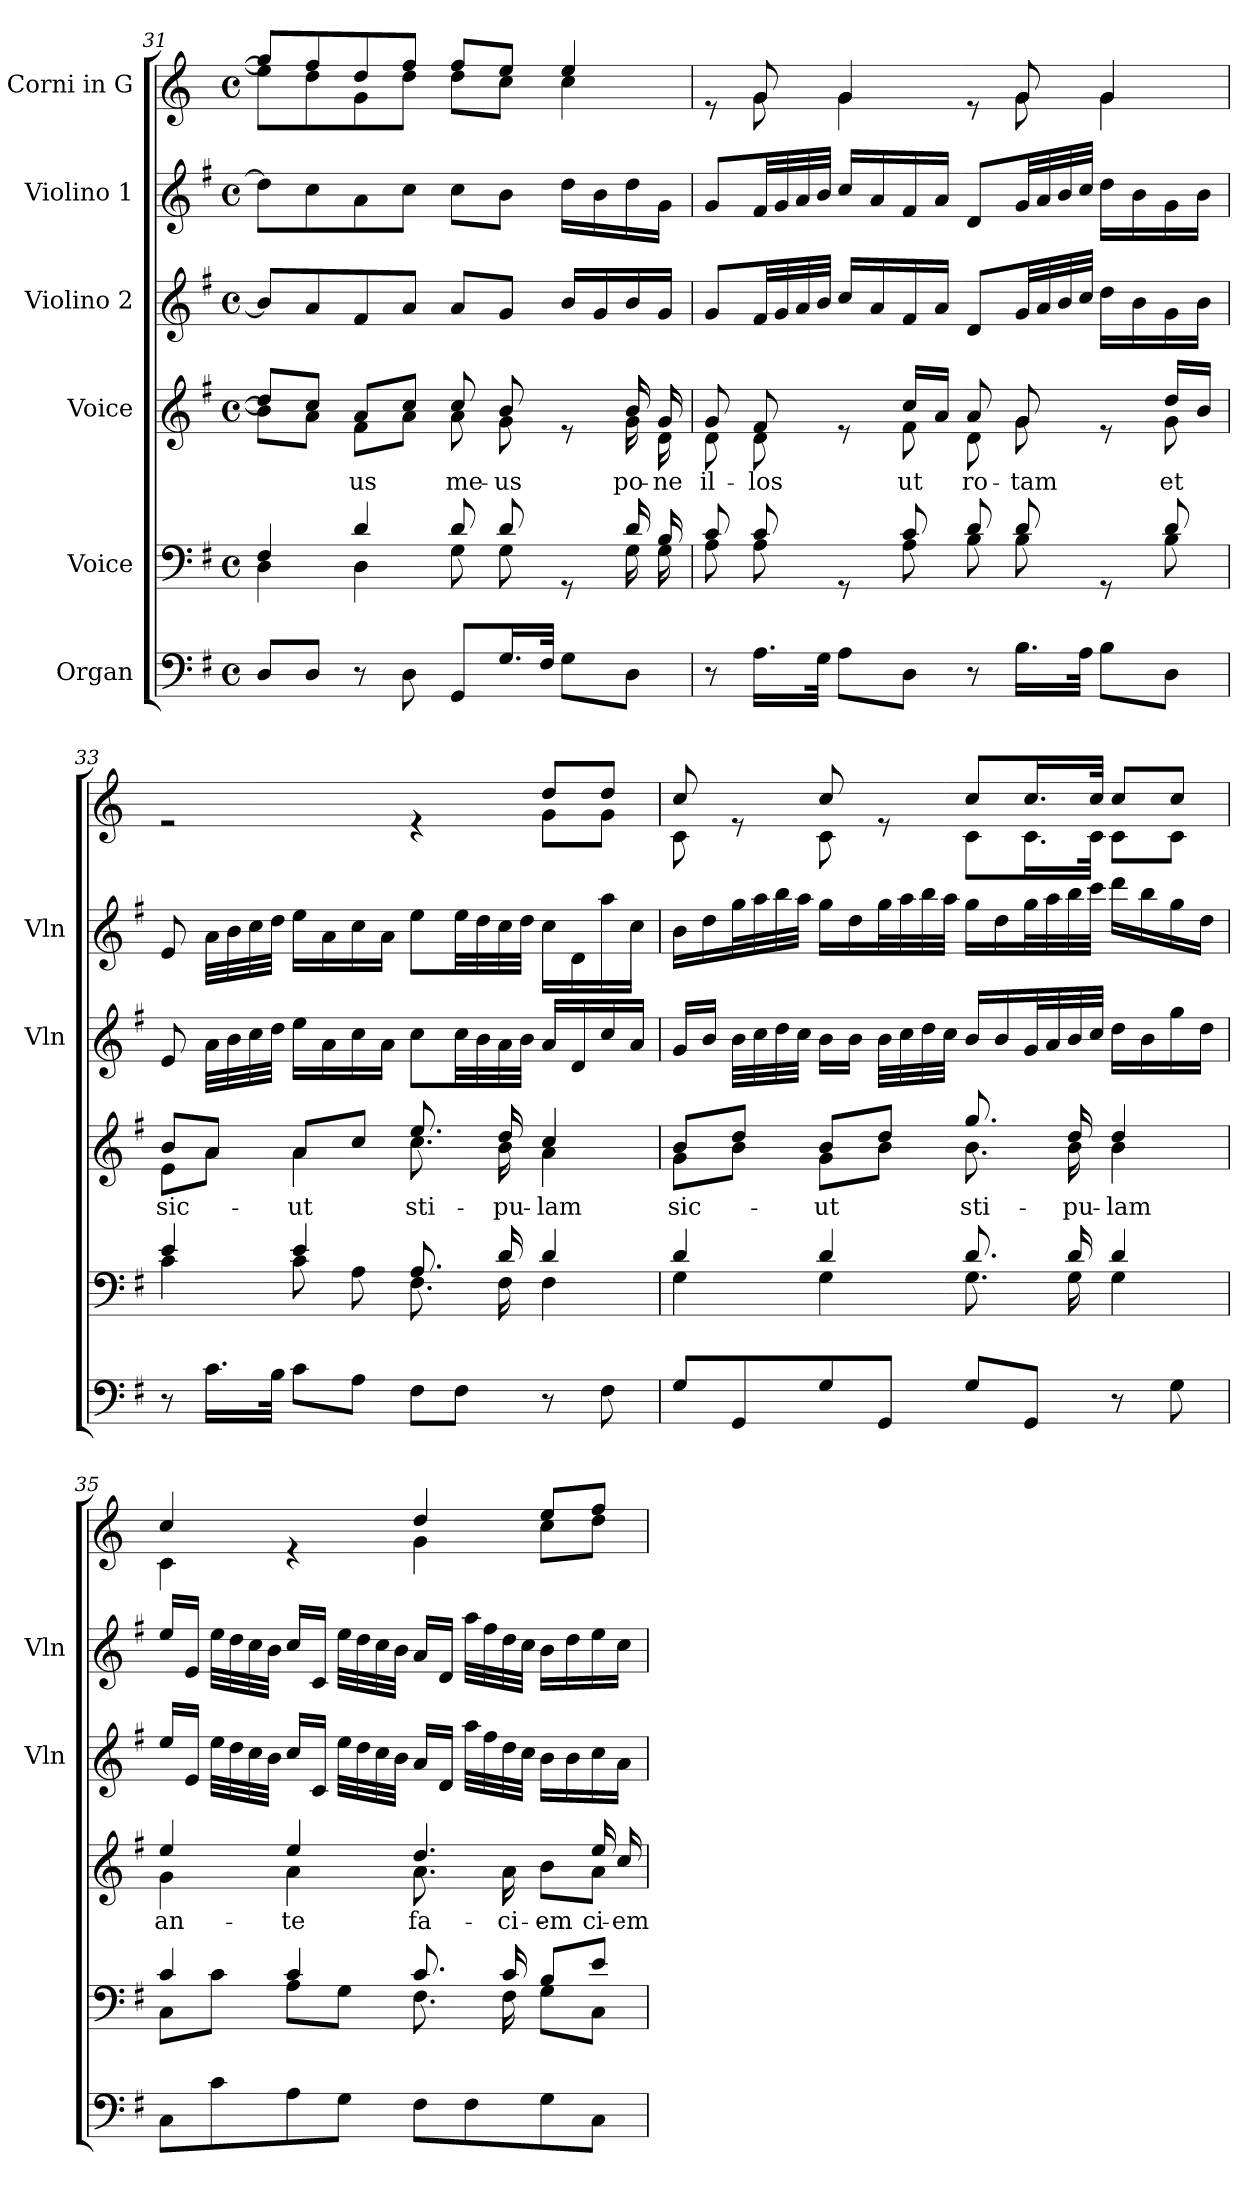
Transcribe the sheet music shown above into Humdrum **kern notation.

**kern	**kern	**kern	**text	**kern	**kern	**kern
*part6	*part5	*part4	*part4	*part3	*part2	*part1
*staff6	*staff5	*staff4	*staff4	*staff3	*staff2	*staff1
*I"Organ	*I"Voice	*I"Voice	*	*I"Violino 2	*I"Violino 1	*I"Corni in G
*	*	*	*	*I'Vln	*I'Vln	*
*clefF4	*clefF4	*clefG2	*	*clefG2	*clefG2	*clefG2
*	*	*	*	*	*	*ITrd3c5
*k[f#]	*k[f#]	*k[f#]	*	*k[f#]	*k[f#]	*k[f#]
*M4/4	*M4/4	*M4/4	*	*M4/4	*M4/4	*M4/4
*met(c)	*met(c)	*met(c)	*	*met(c)	*met(c)	*met(c)
=31	=31	=31	=31	=31	=31	=31
*	*^	*^	*	*	*	*^
8D/L	4F#/	4D\	8dd/L]	8b\L]	.	8b/L]	8dd\L]	8dd/L]	8b\L]
8D/J	.	.	8cc/J	8a\J	.	8a/	8cc\	8cc/	8a\
!	!	!	!	!	!LO:LY:b	!	!	!	!
8r	4d/	4D\	8a/L	8f#\L	-us	8f#/	8a\	8a/	8d\
8D\	.	.	8cc/J	8a\J	.	8a/J	8cc\J	8cc/J	8a\J
!	!	!	!	!	!LO:LY:b	!	!	!	!
8GG/L	8d/	8G\	8cc/	8a\	me-	8a/L	8cc\L	8cc/L	8a\L
!	!	!	!	!	!LO:LY:b	!	!	!	!
16.G/L	8d/	8G\	8b/	8g\	-us	8g/J	8b\J	8b/J	8g\J
32F#/JJk	.	.	.	.	.	.	.	.	.
8G\L	8rGG	8ryy	8re	8ryy	.	16b/LL	16dd\LL	4b/	4g\
.	.	.	.	.	.	16g/	16b\	.	.
!	!	!	!	!	!LO:LY:b	!	!	!	!
8D\J	16d/	16G\	16b/	16g\	po-	16b/	16dd\	.	.
!	!	!	!	!	!LO:LY:b	!	!	!	!
.	16B/	16G\	16g/	16d\	-ne	16g/JJ	16g\JJ	.	.
=32	=32	=32	=32	=32	=32	=32	=32	=32	=32
!	!	!	!	!	!LO:LY:b	!	!	!	!
8r	8c/	8A\	8g/	8d\	il-	8g/L	8g/L	8re	8ryy
!	!	!	!	!	!LO:LY:b	!	!	!	!
16.A\LL	8c/	8A\	8f#/	8d\	-los	32f#/LL	32f#/LL	8d/	8d\
.	.	.	.	.	.	32g/	32g/	.	.
.	.	.	.	.	.	32a/	32a/	.	.
32G\JJk	.	.	.	.	.	32b/JJJ	32b/JJJ	.	.
8A\L	8rGG	8ryy	8re	8ryy	.	16cc/LL	16cc/LL	4d/	4d\
.	.	.	.	.	.	16a/	16a/	.	.
!	!	!	!	!	!LO:LY:b	!	!	!	!
8D\J	8c/	8A\	16cc/LL	8f#\	ut	16f#/	16f#/	.	.
.	.	.	16a/JJ	.	.	16a/JJ	16a/JJ	.	.
!	!	!	!	!	!LO:LY:b	!	!	!	!
8r	8d/	8B\	8a/	8d\	ro-	8d/L	8d/L	8re	8ryy
!	!	!	!	!	!LO:LY:b	!	!	!	!
16.B\LL	8d/	8B\	8g/	8g\	-tam	32g/LL	32g/LL	8d/	8d\
.	.	.	.	.	.	32a/	32a/	.	.
.	.	.	.	.	.	32b/	32b/	.	.
32A\JJk	.	.	.	.	.	32cc/JJJ	32cc/JJJ	.	.
8B\L	8rGG	8ryy	8re	8ryy	.	16dd\LL	16dd\LL	4d/	4d\
.	.	.	.	.	.	16b\	16b\	.	.
!	!	!	!	!	!LO:LY:b	!	!	!	!
8D\J	8d/	8B\	16dd/LL	8g\	et	16g\	16g\	.	.
.	.	.	16b/JJ	.	.	16b\JJ	16b\JJ	.	.
!!LO:LB:g=z	!!
=33	=33	=33	=33	=33	=33	=33	=33	=33	=33
!	!	!	!	!	!LO:LY:b	!	!	!	!
8r	4e/	4c\	8b/L	8e\L	sic-	8e/	8e/	2re	2.ryy
16.c\LL	.	.	8a/J	8a\J	.	32a\LLL	32a\LLL	.	.
.	.	.	.	.	.	32b\	32b\	.	.
.	.	.	.	.	.	32cc\	32cc\	.	.
32B\JJk	.	.	.	.	.	32dd\JJJ	32dd\JJJ	.	.
!	!	!	!	!	!LO:LY:b	!	!	!	!
8c\L	4e/	8c\	8a/L	4a\	-ut	16ee\LL	16ee\LL	.	.
.	.	.	.	.	.	16a\	16a\	.	.
8A\J	.	8A\	8cc/J	.	.	16cc\	16cc\	.	.
.	.	.	.	.	.	16a\JJ	16a\JJ	.	.
!	!	!	!	!	!LO:LY:b	!	!	!	!
8F#\L	8.A/	8.F#\	8.ee/	8.cc\	sti-	8cc\L	8ee\L	4re	.
8F#\J	.	.	.	.	.	32cc\LL	32ee\LL	.	.
.	.	.	.	.	.	32b\	32dd\	.	.
!	!	!	!	!	!LO:LY:b	!	!	!	!
.	16d/	16F#\	16dd/	16b\	-pu-	32a\	32cc\	.	.
.	.	.	.	.	.	32b\JJJ	32dd\JJJ	.	.
!	!	!	!	!	!LO:LY:b	!	!	!	!
8r	4d/	4F#\	4cc/	4a\	-lam	16a/LL	16cc\LL	8a/L	8d\L
.	.	.	.	.	.	16d/	16d\	.	.
8F#\	.	.	.	.	.	16cc/	16aa\	8a/J	8d\J
.	.	.	.	.	.	16a/JJ	16cc\JJ	.	.
=34	=34	=34	=34	=34	=34	=34	=34	=34	=34
!	!	!	!	!	!LO:LY:b	!	!	!	!
8G/L	4d/	4G\	8b/L	8g\L	sic-	16g/LL	16b\LL	8g/	8G\
.	.	.	.	.	.	16b/JJ	16dd\	.	.
8GG/	.	.	8dd/J	8b\J	.	32b\LLL	32gg\L	8re	8ryy
.	.	.	.	.	.	32cc\	32aa\	.	.
.	.	.	.	.	.	32dd\	32bb\	.	.
.	.	.	.	.	.	32cc\JJJ	32aa\JJJ	.	.
!	!	!	!	!	!LO:LY:b	!	!	!	!
8G/	4d/	4G\	8b/L	8g\L	-ut	16b\LL	16gg\LL	8g/	8G\
.	.	.	.	.	.	16b\JJ	16dd\	.	.
8GG/J	.	.	8dd/J	8b\J	.	32b\LLL	32gg\L	8re	8ryy
.	.	.	.	.	.	32cc\	32aa\	.	.
.	.	.	.	.	.	32dd\	32bb\	.	.
.	.	.	.	.	.	32cc\JJJ	32aa\JJJ	.	.
!	!	!	!	!	!LO:LY:b	!	!	!	!
8G/L	8.d/	8.G\	8.gg/	8.b\	sti-	16b/LL	16gg\LL	8g/L	8G\L
.	.	.	.	.	.	16b/	16dd\	.	.
8GG/J	.	.	.	.	.	32g/L	32gg\L	16.g/L	16.G\L
.	.	.	.	.	.	32a/	32aa\	.	.
!	!	!	!	!	!LO:LY:b	!	!	!	!
.	16d/	16G\	16dd/	16b\	-pu-	32b/	32bb\	.	.
.	.	.	.	.	.	32cc/JJJ	32ccc\JJJ	32g/JJk	32G\JJk
!	!	!	!	!	!LO:LY:b	!	!	!	!
8r	4d/	4G\	4dd/	4b\	-lam	16dd\LL	16ddd\LL	8g/L	8G\L
.	.	.	.	.	.	16b\	16bb\	.	.
8G\	.	.	.	.	.	16gg\	16gg\	8g/J	8G\J
.	.	.	.	.	.	16dd\JJ	16dd\JJ	.	.
!!LO:PB:g=z	!!
=35	=35	=35	=35	=35	=35	=35	=35	=35	=35
!	!	!	!	!	!LO:LY:b	!	!	!	!
8C\L	4c/	8C\L	4ee/	4g\	an-	16ee/LL	16ee/LL	4g/	4G\
.	.	.	.	.	.	16e/JJ	16e/JJ	.	.
8c\	.	8c\J	.	.	.	32ee\LLL	32ee\LLL	.	.
.	.	.	.	.	.	32dd\	32dd\	.	.
.	.	.	.	.	.	32cc\	32cc\	.	.
.	.	.	.	.	.	32b\JJJ	32b\JJJ	.	.
!	!	!	!	!	!LO:LY:b	!	!	!	!
8A\	4c/	8A\L	4ee/	4a\	-te	16cc/LL	16cc/LL	4re	4ryy
.	.	.	.	.	.	16c/JJ	16c/JJ	.	.
8G\J	.	8G\J	.	.	.	32ee\LLL	32ee\LLL	.	.
.	.	.	.	.	.	32dd\	32dd\	.	.
.	.	.	.	.	.	32cc\	32cc\	.	.
.	.	.	.	.	.	32b\JJJ	32b\JJJ	.	.
!	!	!	!	!	!LO:LY:b	!	!	!	!
!	!	!	!	!	!LO:LY:b	!	!	!	!
8F#\L	8.c/	8.F#\	4.dd/	8.a\	fa-	16a/LL	16a/LL	4a/	4d\
.	.	.	.	.	.	16d/JJ	16d/JJ	.	.
8F#\	.	.	.	.	.	32aa\LLL	32aa\LLL	.	.
.	.	.	.	.	.	32ff#\	32ff#\	.	.
!	!	!	!	!	!LO:LY:b	!	!	!	!
.	16c/	16F#\	.	16a\	-ci-	32dd\	32dd\	.	.
.	.	.	.	.	.	32cc\JJJ	32cc\JJJ	.	.
!	!	!	!	!	!LO:LY:b	!	!	!	!
8G\	8B/L	8G\L	.	8b\L	-em	16b\LL	16b\LL	8b/L	8g\L
.	.	.	.	.	.	16b\	16dd\	.	.
!	!	!	!	!	!LO:LY:b	!	!	!	!
8C\J	8e/J	8C\J	16ee/	8a\J	-ci-	16cc\	16ee\	8cc/J	8a\J
!	!	!	!	!	!LO:LY:b	!	!	!	!
.	.	.	16cc/	.	-em	16a\JJ	16cc\JJ	.	.
*	*v	*v	*	*	*	*	*	*v	*v
*	*	*v	*v	*	*	*	*
=	=	=	=	=	=	=
*-	*-	*-	*-	*-	*-	*-
